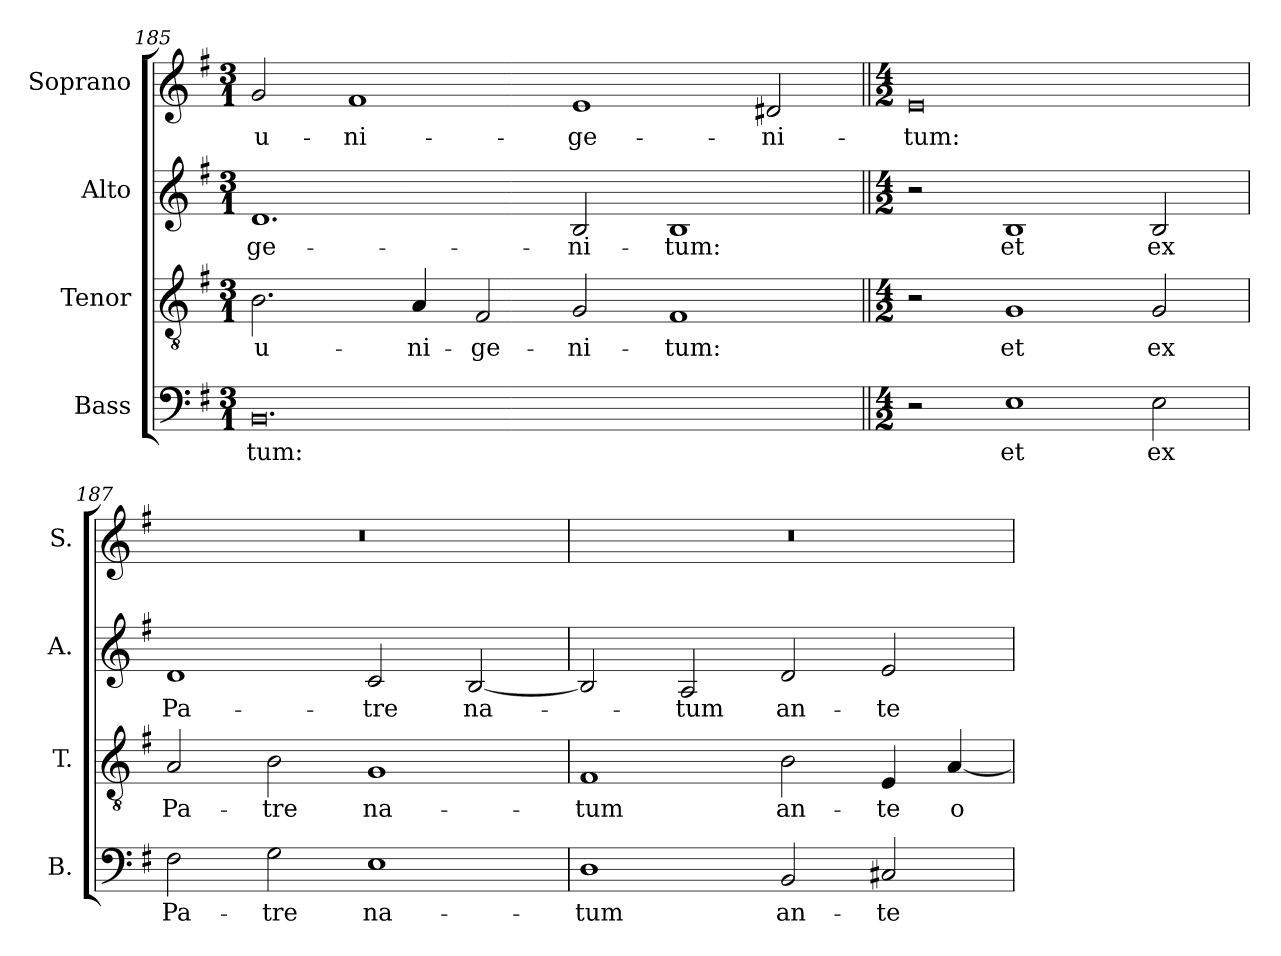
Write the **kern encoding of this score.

**kern	**text	**kern	**text	**kern	**text	**kern	**text
*part4	*part4	*part3	*part3	*part2	*part2	*part1	*part1
*staff4	*staff4	*staff3	*staff3	*staff2	*staff2	*staff1	*staff1
*I"Bass	*	*I"Tenor	*	*I"Alto	*	*I"Soprano	*
*I'B.	*	*I'T.	*	*I'A.	*	*I'S.	*
!!LO:LB:g=z
*clefF4	*	*clefGv2	*	*clefG2	*	*clefG2	*
*	*	*ITrd7c12	*	*	*	*	*
*k[f#]	*	*k[f#]	*	*k[f#]	*	*k[f#]	*
*G:	*	*G:	*	*G:	*	*G:	*
*M3/1	*	*M3/1	*	*M3/1	*	*M3/1	*
=185	=185	=185	=185	=185	=185	=185	=185
!	!LO:LY:b:color=#000000	!	!	!	!	!	!
!	!	!	!LO:LY:b:color=#000000	!	!	!	!
!	!	!	!	!	!LO:LY:b:color=#000000	!	!
!	!	!	!	!	!	!	!LO:LY:b:color=#000000
0.BBi	-tum:	2.BBi\	u-	1.di	-ge-	2gi/	u-
!	!	!	!	!	!	!	!LO:LY:b:color=#000000
.	.	.	.	.	.	1f#i	-ni-
!	!	!	!LO:LY:b:color=#000000	!	!	!	!
.	.	4AAi/	-ni-	.	.	.	.
!	!	!	!LO:LY:b:color=#000000	!	!	!	!
.	.	2FF#i/	-ge-	.	.	.	.
!	!	!	!LO:LY:b:color=#000000	!	!	!	!
!	!	!	!	!	!LO:LY:b:color=#000000	!	!
!	!	!	!	!	!	!	!LO:LY:b:color=#000000
.	.	2GGi/	-ni-	2Bi/	-ni-	1ei	-ge-
!	!	!	!LO:LY:b:color=#000000	!	!	!	!
!	!	!	!	!	!LO:LY:b:color=#000000	!	!
.	.	1FF#i	-tum:	1Bi	-tum:	.	.
!	!	!	!	!	!	!	!LO:LY:b:color=#000000
.	.	.	.	.	.	2d#Xi/	-ni-
=186||	=186||	=186||	=186||	=186||	=186||	=186||	=186||
*M4/2	*	*M4/2	*	*M4/2	*	*M4/2	*
!	!	!	!	!	!	!	!LO:LY:b:color=#000000
2r	.	2r	.	2r	.	0ei	-tum:
!	!LO:LY:b:color=#000000	!	!	!	!	!	!
!	!	!	!LO:LY:b:color=#000000	!	!	!	!
!	!	!	!	!	!LO:LY:b:color=#000000	!	!
1Ei	et	1GGi	et	1Bi	et	.	.
!	!LO:LY:b:color=#000000	!	!	!	!	!	!
!	!	!	!LO:LY:b:color=#000000	!	!	!	!
!	!	!	!	!	!LO:LY:b:color=#000000	!	!
2Ei\	ex	2GGi/	ex	2Bi/	ex	.	.
=187	=187	=187	=187	=187	=187	=187	=187
!	!LO:LY:b:color=#000000	!	!	!	!	!	!
!	!	!	!LO:LY:b:color=#000000	!	!	!	!
!	!	!	!	!	!LO:LY:b:color=#000000	!LO:N:vis=1	!
2F#i\	Pa-	2AAi/	Pa-	1di	Pa-	0r	.
!	!LO:LY:b:color=#000000	!	!	!	!	!	!
!	!	!	!LO:LY:b:color=#000000	!	!	!	!
2Gi\	-tre	2BBi\	-tre	.	.	.	.
!	!LO:LY:b:color=#000000	!	!	!	!	!	!
!	!	!	!LO:LY:b:color=#000000	!	!	!	!
!	!	!	!	!	!LO:LY:b:color=#000000	!	!
1Ei	na-	1GGi	na-	2ci/	-tre	.	.
!	!	!	!	!	!LO:LY:b:color=#000000	!	!
.	.	.	.	[2Bi/	na-	.	.
=188	=188	=188	=188	=188	=188	=188	=188
!	!LO:LY:b:color=#000000	!	!	!	!	!	!
!	!	!	!LO:LY:b:color=#000000	!	!	!LO:N:vis=1	!
1Di	-tum	1FF#i	-tum	2Bi/]	.	0r	.
!	!	!	!	!	!LO:LY:b:color=#000000	!	!
.	.	.	.	2Ai/	-tum	.	.
!	!LO:LY:b:color=#000000	!	!	!	!	!	!
!	!	!	!LO:LY:b:color=#000000	!	!	!	!
!	!	!	!	!	!LO:LY:b:color=#000000	!	!
2BBi/	an-	2BBi\	an-	2di/	an-	.	.
!	!LO:LY:b:color=#000000	!	!	!	!	!	!
!	!	!	!LO:LY:b:color=#000000	!	!	!	!
!	!	!	!	!	!LO:LY:b:color=#000000	!	!
2C#Xi/	-te	4EEi/	-te	2ei/	-te	.	.
!	!	!	!LO:LY:b:color=#000000	!	!	!	!
.	.	[4AAi/	o-	.	.	.	.
=	=	=	=	=	=	=	=
*-	*-	*-	*-	*-	*-	*-	*-
